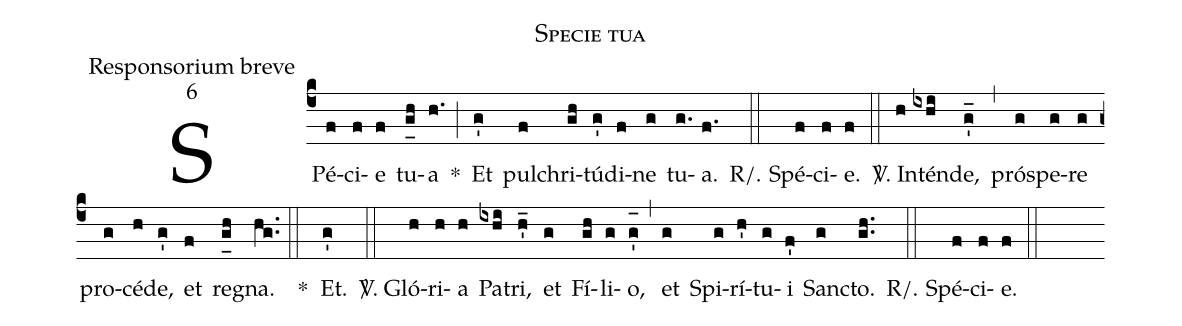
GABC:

name:Specie tua;
office-part:Responsorium breve;
mode:6;
%%
(c4) SPé(f)ci(f)e(f) tu(g_[uh:l]h)a(h.) *(;) Et(g') pul(f)chri(gh)tú(g')di(f)ne(g) tu(g.)a.(f.) (::)
R/. Spé(f)ci(f)e.(f) (::)
<sp>V/</sp>. In(h)tén(ixhi)de,(g'_) (,) pró(g)spe(g)re(g) pro(g)cé(h)de,(g') et(f) re(g_[uh:l]h)gna.(hg..) (::)
*() Et.(g') (::)
<sp>V/</sp>. Gló(h)ri(h)a(h) Pa(ixhi)tri,(h'_) et(g) Fí(gh)li(g)o,(g'_[oh:h]) (,) et(g) Spi(g)rí(h')tu(g)i(f') San(g)cto.(gh..) (::)
R/. Spé(f)ci(f)e.(f) (::)
